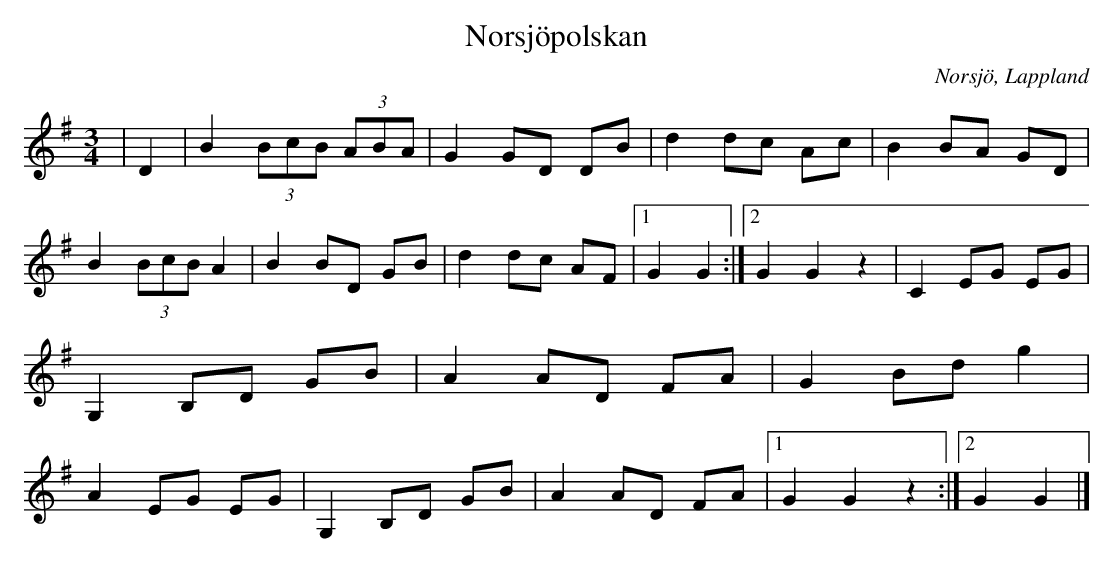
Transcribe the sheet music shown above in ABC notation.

X:1
T:Norsjöpolskan
O:Norsjö, Lappland
M:3/4
L:1/8
K:G
| D2| B2 (3BcB (3ABA | G2 GD DB | d2 dc Ac | B2 BA GD | B2 (3BcB A2 | B2 BD GB | d2 dc AF |1 G2 G2  :|2 G2 G2 z2 | C2 EG EG | G,2 B,D GB | A2 AD FA | G2 Bd g2 | A2 EG EG | G,2 B,D GB |A2 AD FA |1 G2 G2 z2 :|2 G2 G2 |]
